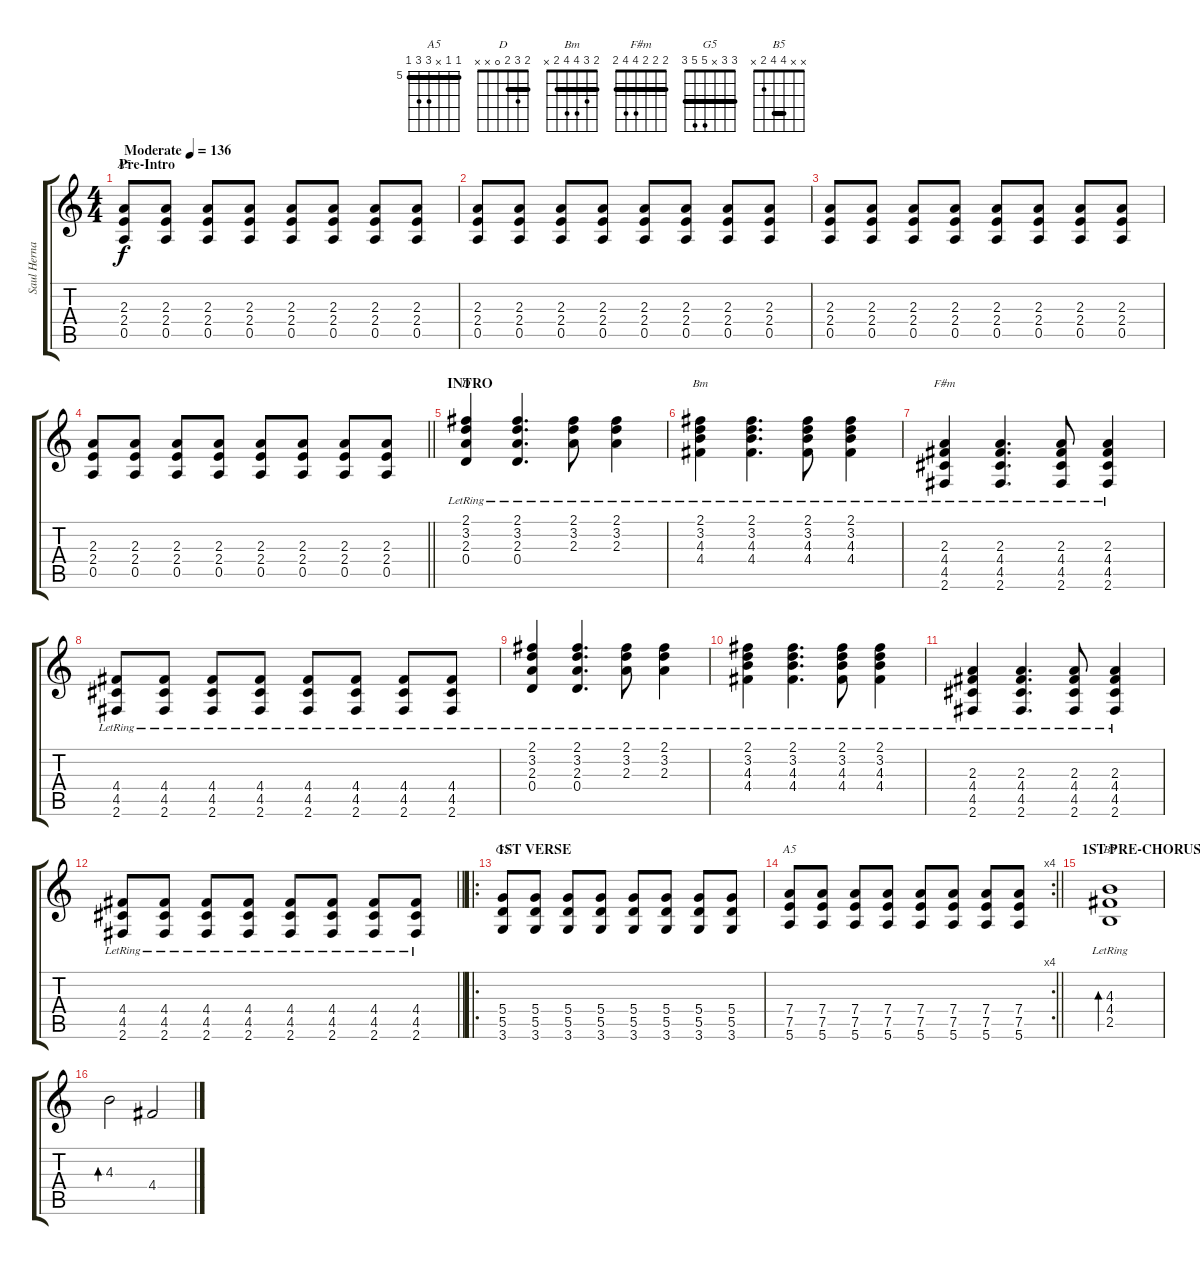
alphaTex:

\track ("Saul Hernandez" "Saul Herna") {instrument distortionguitar}
\staff {score tabs}
\tuning (E4 B3 G3 D3 A2 E2) {hide}
\chord ("A5" x x 2 2 0 x) {barre 2}
\chord ("D" 2 3 2 0 x x) {barre 2}
\chord ("Bm" 2 3 4 4 2 x) {barre 2}
\chord ("F#m" 2 2 2 4 4 2) {barre 2}
\chord ("G5" 3 3 x 5 5 3) {barre 3}
\chord ("A5" 5 5 x 7 7 5) {firstfret 5 barre 5}
\chord ("B5" x x 4 4 2 x) {barre 4}
\ts (4 4)
\section ("" "Pre-Intro")
\tempo (136 "Moderate")
\clef g2
\ks c
(2.3 2.4 0.5).8{ch "A5" dy f instrument distortionguitar} (2.3 2.4 0.5).8 (2.3 2.4 0.5).8 (2.3 2.4 0.5).8 (2.3 2.4 0.5).8 (2.3 2.4 0.5).8 (2.3 2.4 0.5).8 (2.3 2.4 0.5).8 |
(2.3 2.4 0.5).8 (2.3 2.4 0.5).8 (2.3 2.4 0.5).8 (2.3 2.4 0.5).8 (2.3 2.4 0.5).8 (2.3 2.4 0.5).8 (2.3 2.4 0.5).8 (2.3 2.4 0.5).8 |
(2.3 2.4 0.5).8 (2.3 2.4 0.5).8 (2.3 2.4 0.5).8 (2.3 2.4 0.5).8 (2.3 2.4 0.5).8 (2.3 2.4 0.5).8 (2.3 2.4 0.5).8 (2.3 2.4 0.5).8 |
\barLineRight lightlight
(2.3 2.4 0.5).8 (2.3 2.4 0.5).8 (2.3 2.4 0.5).8 (2.3 2.4 0.5).8 (2.3 2.4 0.5).8 (2.3 2.4 0.5).8 (2.3 2.4 0.5).8 (2.3 2.4 0.5).8 |
\section ("" "INTRO")
(2.1{lr} 3.2{lr} 2.3{lr} 0.4{lr}).4{ch "D"} (2.1{lr} 3.2{lr} 2.3{lr} 0.4{lr}).4{d} (2.1{lr} 3.2{lr} 2.3{lr}).8 (2.1{lr} 3.2{lr} 2.3{lr}).4 |
(2.1{lr} 3.2{lr} 4.3{lr} 4.4{lr}).4{ch "Bm"} (2.1{lr} 3.2{lr} 4.3{lr} 4.4{lr}).4{d} (2.1{lr} 3.2{lr} 4.3{lr} 4.4{lr}).8 (2.1{lr} 3.2{lr} 4.3{lr} 4.4{lr}).4 |
(2.3{lr} 4.4{lr} 4.5{lr} 2.6{lr}).4{ch "F#m"} (2.3{lr} 4.4{lr} 4.5{lr} 2.6{lr}).4{d} (2.3{lr} 4.4{lr} 4.5{lr} 2.6{lr}).8 (2.3{lr} 4.4{lr} 4.5{lr} 2.6{lr}).4 |
(4.4{lr} 4.5{lr} 2.6{lr}).8 (4.4{lr} 4.5{lr} 2.6{lr}).8 (4.4{lr} 4.5{lr} 2.6{lr}).8 (4.4{lr} 4.5{lr} 2.6{lr}).8 (4.4{lr} 4.5{lr} 2.6{lr}).8 (4.4{lr} 4.5{lr} 2.6{lr}).8 (4.4{lr} 4.5{lr} 2.6{lr}).8 (4.4{lr} 4.5{lr} 2.6{lr}).8 |
(2.1{lr} 3.2{lr} 2.3{lr} 0.4{lr}).4 (2.1{lr} 3.2{lr} 2.3{lr} 0.4{lr}).4{d} (2.1{lr} 3.2{lr} 2.3{lr}).8 (2.1{lr} 3.2{lr} 2.3{lr}).4 |
(2.1{lr} 3.2{lr} 4.3{lr} 4.4{lr}).4 (2.1{lr} 3.2{lr} 4.3{lr} 4.4{lr}).4{d} (2.1{lr} 3.2{lr} 4.3{lr} 4.4{lr}).8 (2.1{lr} 3.2{lr} 4.3{lr} 4.4{lr}).4 |
(2.3{lr} 4.4{lr} 4.5{lr} 2.6{lr}).4 (2.3{lr} 4.4{lr} 4.5{lr} 2.6{lr}).4{d} (2.3{lr} 4.4{lr} 4.5{lr} 2.6{lr}).8 (2.3{lr} 4.4{lr} 4.5{lr} 2.6{lr}).4 |
\barLineRight lightlight
(4.4{lr} 4.5{lr} 2.6{lr}).8 (4.4{lr} 4.5{lr} 2.6{lr}).8 (4.4{lr} 4.5{lr} 2.6{lr}).8 (4.4{lr} 4.5{lr} 2.6{lr}).8 (4.4{lr} 4.5{lr} 2.6{lr}).8 (4.4{lr} 4.5{lr} 2.6{lr}).8 (4.4{lr} 4.5{lr} 2.6{lr}).8 (4.4{lr} 4.5{lr} 2.6{lr}).8 |
\ro
\section ("" "1ST VERSE")
(5.4 5.5 3.6).8{ch "G5"} (5.4 5.5 3.6).8 (5.4 5.5 3.6).8 (5.4 5.5 3.6).8 (5.4 5.5 3.6).8 (5.4 5.5 3.6).8 (5.4 5.5 3.6).8 (5.4 5.5 3.6).8 |
\rc 4
\barLineRight lightlight
(7.4 7.5 5.6).8{ch "A5"} (7.4 7.5 5.6).8 (7.4 7.5 5.6).8 (7.4 7.5 5.6).8 (7.4 7.5 5.6).8 (7.4 7.5 5.6).8 (7.4 7.5 5.6).8 (7.4 7.5 5.6).8 |
\section ("" "1ST PRE-CHORUS")
(4.3 4.4 2.5{lr}).1{bd 480 ch "B5"} |
4.3.2{bd 480} 4.4.2
